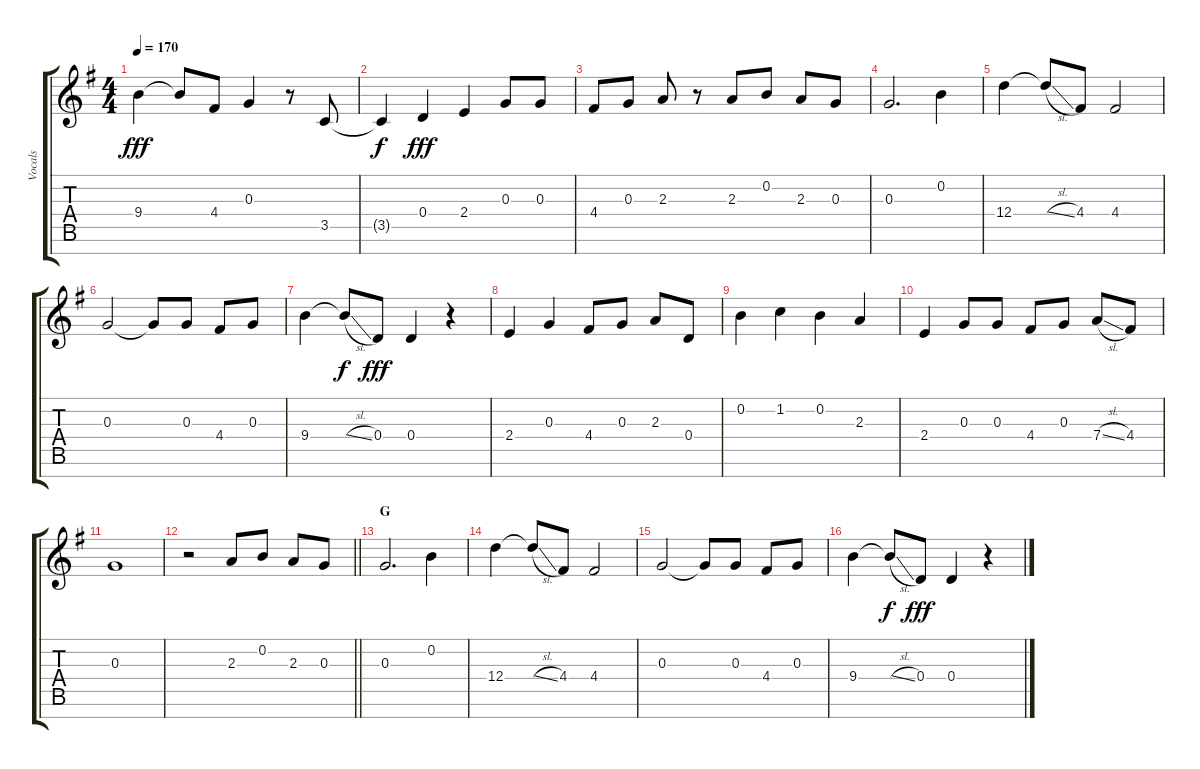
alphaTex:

\track ("Vocals" "Vocals") {instrument voiceoohs}
\staff {score tabs}
\tuning (E5 B4 G4 D4 A3 E3 B2) {hide}
\ts (4 4)
\tempo 170
\clef g2
\ks g
9.4.4{dy fff} 9.4{t}.8 4.4.8 0.3.4 r.8 3.5.8 |
3.5{t}.4{dy f} 0.4.4{dy fff} 2.4.4 0.3.8 0.3.8 |
4.4.8 0.3.8 2.3.8 r.8 2.3.8 0.2.8 2.3.8 0.3.8 |
0.3.2{d} 0.2.4 |
12.4.4 12.4{sl t}.8 4.4.8 4.4.2 |
0.3.2 0.3{t}.8 0.3.8 4.4.8 0.3.8 |
9.4.4 9.4{sl t}.8{dy f} 0.4.8{dy fff} 0.4.4 r.4 |
2.4.4 0.3.4 4.4.8 0.3.8 2.3.8 0.4.8 |
0.2.4 1.2.4 0.2.4 2.3.4 |
2.4.4 0.3.8 0.3.8 4.4.8 0.3.8 7.4{sl}.8 4.4.8 |
0.3.1 |
\barLineRight lightlight
r.2 2.3.8 0.2.8 2.3.8 0.3.8 |
\section ("" "G")
0.3.2{d} 0.2.4 |
12.4.4 12.4{sl t}.8 4.4.8 4.4.2 |
0.3.2 0.3{t}.8 0.3.8 4.4.8 0.3.8 |
9.4.4 9.4{sl t}.8{dy f} 0.4.8{dy fff} 0.4.4 r.4
